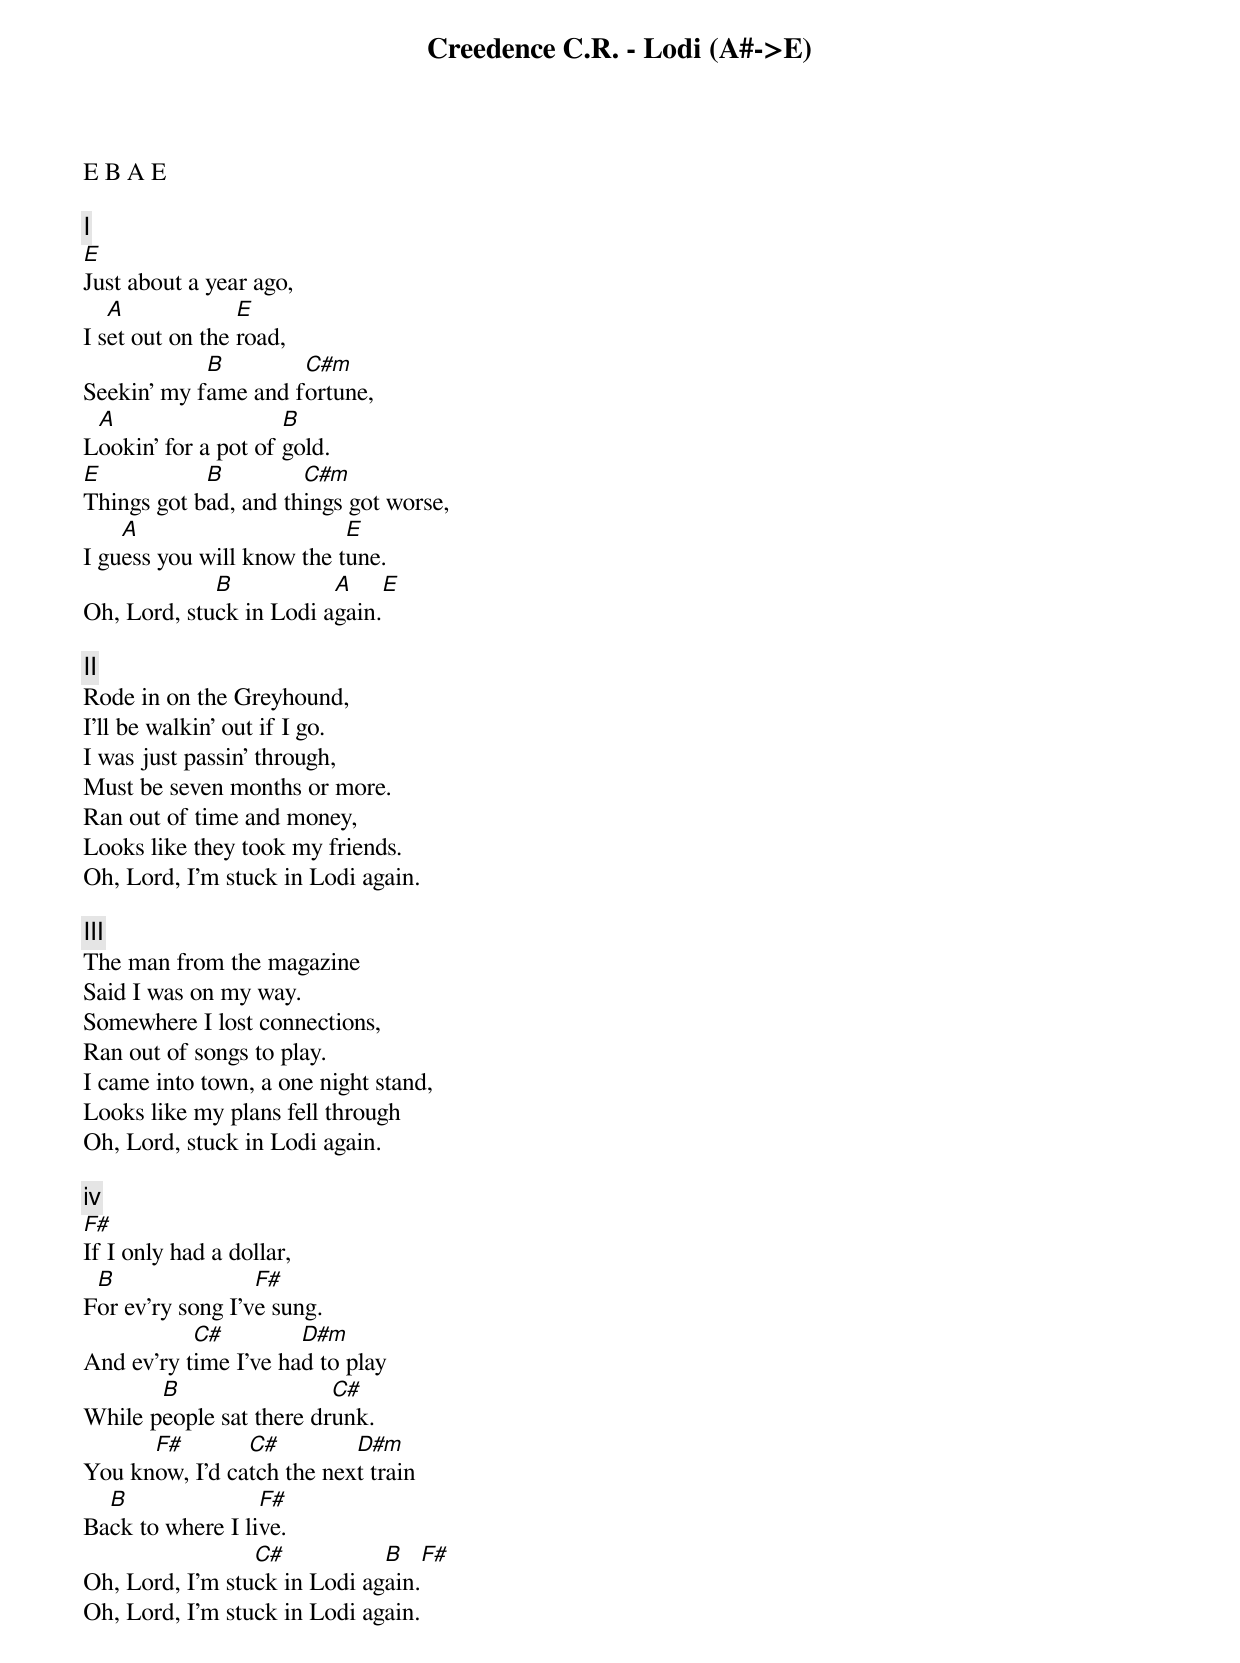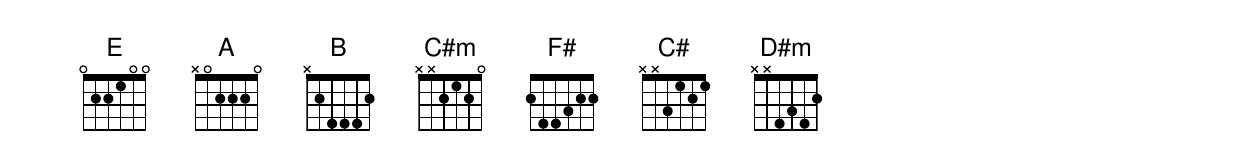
Creedence C.R. - Lodi (A#->E)

E B A E

[I]
E
Just about a year ago,
   A             E
I set out on the road,
            B        C#m
Seekin' my fame and fortune,
 A                   B
Lookin' for a pot of gold.
E           B         C#m
Things got bad, and things got worse,
    A                      E
I guess you will know the tune.
             B           A     E
Oh, Lord, stuck in Lodi again.

[II]
Rode in on the Greyhound,
I'll be walkin' out if I go.
I was just passin' through,
Must be seven months or more.
Ran out of time and money,
Looks like they took my friends.
Oh, Lord, I'm stuck in Lodi again.

[III]
The man from the magazine
Said I was on my way.
Somewhere I lost connections,
Ran out of songs to play.
I came into town, a one night stand,
Looks like my plans fell through
Oh, Lord, stuck in Lodi again.

[iv]
F#
If I only had a dollar,
 B                F#
For ev'ry song I've sung.
           C#         D#m
And ev'ry time I've had to play
       B                 C#
While people sat there drunk.
      F#        C#         D#m
You know, I'd catch the next train
  B               F#
Back to where I live.
                 C#           B     F#
Oh, Lord, I'm stuck in Lodi again.
Oh, Lord, I'm stuck in Lodi again.
